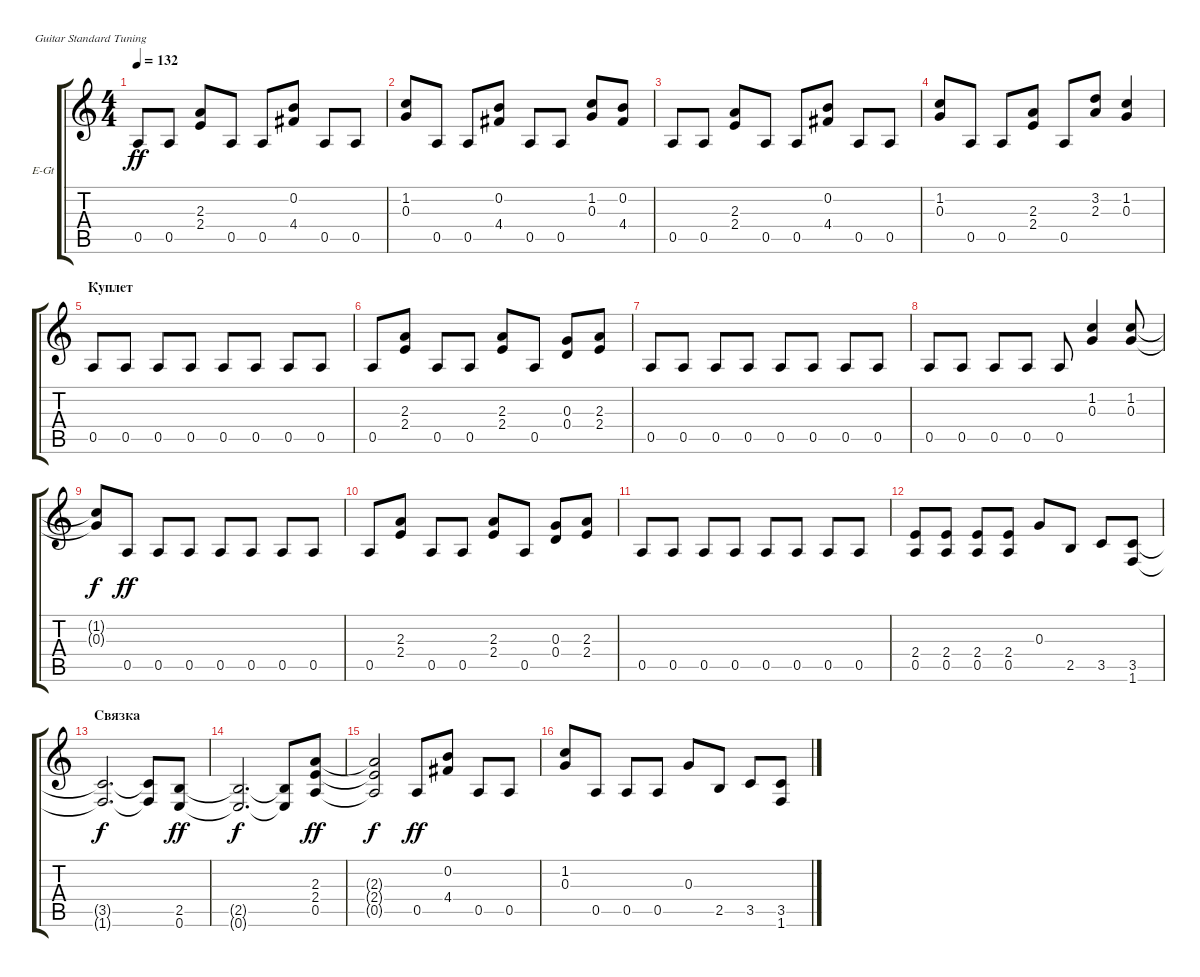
\bracketExtendMode groupsimilarinstruments
\firstSystemTrackNameOrientation horizontal
\otherSystemsTrackNameOrientation horizontal
\track ("Владимир Холстинин" "E-Gt") {instrument overdrivenguitar}
\staff {score tabs}
\tuning (E4 B3 G3 D3 A2 E2)
\ts (4 4)
\tempo 132
\clef g2
\scale
0.333333
\ks c
0.5.8{dy ff} 0.5.8 (2.3 2.4).8 0.5.8 0.5.8 (0.2 4.4).8 0.5.8 0.5.8 |
\scale
0.333333 (1.2 0.3).8 0.5.8 0.5.8 (0.2 4.4).8 0.5.8 0.5.8 (1.2 0.3).8 (0.2 4.4).8 |
\scale
0.333333 0.5.8 0.5.8 (2.3 2.4).8 0.5.8 0.5.8 (0.2 4.4).8 0.5.8 0.5.8 |
\scale
0.333333 (1.2 0.3).8 0.5.8 0.5.8 (2.3 2.4).8 0.5.8 (3.2 2.3).8 (1.2 0.3).4 |
\section ("" "Куплет")
\scale
0.333333 0.5.8 0.5.8 0.5.8 0.5.8 0.5.8 0.5.8 0.5.8 0.5.8 |
\scale
0.333333 0.5.8 (2.3 2.4).8 0.5.8 0.5.8 (2.3 2.4).8 0.5.8 (0.3 0.4).8 (2.3 2.4).8 |
\scale
0.333333 0.5.8 0.5.8 0.5.8 0.5.8 0.5.8 0.5.8 0.5.8 0.5.8 |
\scale
0.333333 0.5.8 0.5.8 0.5.8 0.5.8 0.5.8 (1.2 0.3).4 (1.2 0.3).8 |
\scale
0.333333 (1.2{t} 0.3{t}).8{dy f} 0.5.8{dy ff} 0.5.8 0.5.8 0.5.8 0.5.8 0.5.8 0.5.8 |
\scale
0.333333 0.5.8 (2.3 2.4).8 0.5.8 0.5.8 (2.3 2.4).8 0.5.8 (0.3 0.4).8 (2.3 2.4).8 |
\scale
0.333333 0.5.8 0.5.8 0.5.8 0.5.8 0.5.8 0.5.8 0.5.8 0.5.8 |
\scale
0.333333 (2.4 0.5).8 (2.4 0.5).8 (2.4 0.5).8 (2.4 0.5).8 0.3.8 2.5.8 3.5.8 (3.5 1.6).8 |
\section ("" "Связка")
\scale
0.333333 (3.5{t} 1.6{t}).2{d dy f} (3.5{t} 1.6{t}).8 (2.5 0.6).8{dy ff} |
\scale
0.333333 (2.5{t} 0.6{t}).2{d dy f} (2.5{t} 0.6{t}).8 (2.3 2.4 0.5).8{dy ff} |
\scale
0.333333 (2.3{t} 2.4{t} 0.5{t}).2{dy f} 0.5.8{dy ff} (0.2 4.4).8 0.5.8 0.5.8 |
\scale
0.333333 (1.2 0.3).8 0.5.8 0.5.8 0.5.8 0.3.8 2.5.8 3.5.8 (3.5 1.6).8
